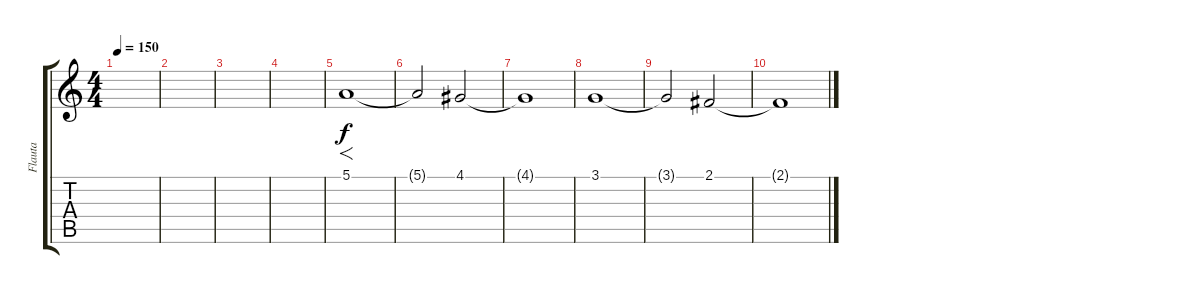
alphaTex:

\track ("Flauta" "Flauta") {instrument flute}
\staff {score tabs}
\tuning (E4 B3 G3 D3 A2 E2) {hide}
\ts (4 4)
\tempo 150
\clef g2
\ks c
|
|
|
|
5.1.1{f dy f} |
5.1{t}.2 4.1.2 |
4.1{t}.1 |
3.1.1 |
3.1{t}.2 2.1.2 |
2.1{t}.1
